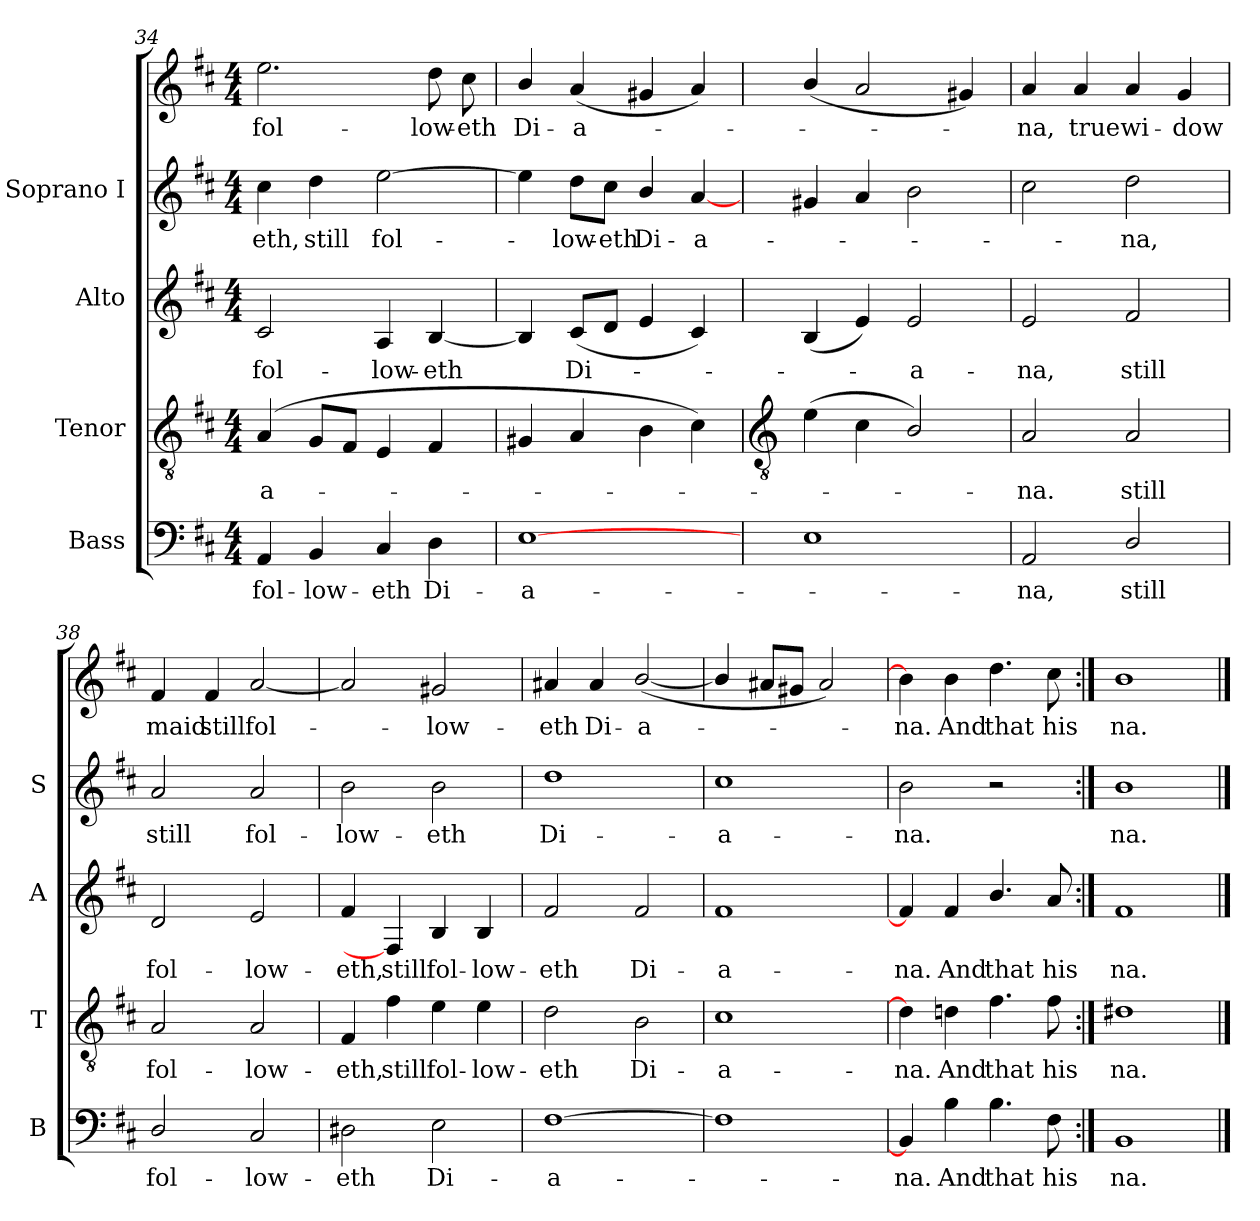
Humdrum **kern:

**kern	**text	**kern	**text	**kern	**text	**kern	**text	**kern	**text
*part4	*part4	*part3	*part3	*part2	*part2	*part1	*part1	*part1	*part1
*staff5	*staff5	*staff4	*staff4	*staff3	*staff3	*staff2	*staff2	*staff1	*staff1
*I"Bass	*	*I"Tenor	*	*I"Alto	*	*I"Soprano I	*	*	*
*I'B	*	*I'T	*	*I'A	*	*I'S	*	*	*
*clefF4	*	*clefGv2	*	*clefG2	*	*clefG2	*	*clefG2	*
*k[f#c#]	*	*k[f#c#]	*	*k[f#c#]	*	*k[f#c#]	*	*k[f#c#]	*
*D:	*	*D:	*	*D:	*	*D:	*	*D:	*
*M4/4	*	*M4/4	*	*M4/4	*	*M4/4	*	*M4/4	*
=34	=34	=34	=34	=34	=34	=34	=34	=34	=34
!	!LO:LY:b	!	!LO:LY:b	!	!LO:LY:b	!	!LO:LY:b	!	!LO:LY:b
4AA	fol-	(>4A	-a-	2c#	fol-	4cc#	eth,	2.ee	-fol-
!	!LO:LY:b	!	!	!	!	!	!LO:LY:b	!	!
4BB	-low-	8GL	.	.	.	4dd	still	.	.
.	.	8F#J	.	.	.	.	.	.	.
!	!LO:LY:b	!	!	!	!LO:LY:b	!	!LO:LY:b	!	!
4C#	-eth	4E	.	4A	-low-	[2ee	fol-	.	.
!	!LO:LY:b	!	!	!	!LO:LY:b	!	!	!	!LO:LY:b
4D	Di-	4F#	.	[4B	-eth	.	.	8dd	-low-
!	!	!	!	!	!	!	!	!	!LO:LY:b
.	.	.	.	.	.	.	.	8cc#	-eth
=35	=35	=35	=35	=35	=35	=35	=35	=35	=35
!	!LO:LY:b	!	!	!	!	!	!	!	!LO:LY:b
[1E	-a-	4G#X	.	4B]	.	4ee]	.	4b/	Di-
!	!	!	!	!	!LO:LY:b	!	!LO:LY:b	!	!LO:LY:b
.	.	4A	.	(<8c#L	Di-	8dd\L	low-	(<4a	-a-
!	!	!	!	!	!	!	!LO:LY:b	!	!
.	.	.	.	8dJ	.	8cc#\J	-eth	.	.
!	!	!	!	!	!	!	!LO:LY:b	!	!
.	.	4B	.	4e	.	4b/	Di-	4g#X	.
!	!	!	!	!	!	!	!LO:LY:b	!	!
.	.	4c#)	.	4c#)	.	[4a	-a-	4a)	.
!!LO:LB:g=z
=36	=36	=36	=36	=36	=36	=36	=36	=36	=36
*	*	*clefGv2	*	*	*	*	*	*	*
1E	.	(>4e	.	(<4B	.	4g#X	.	(<4b/	.
.	.	4c#	.	4e)	.	4a	.	2a	.
!	!	!	!	!	!LO:LY:b	!	!	!	!
.	.	2B/)	.	2e	a-	2b	.	.	.
.	.	.	.	.	.	.	.	4g#X)	.
=37	=37	=37	=37	=37	=37	=37	=37	=37	=37
!	!LO:LY:b	!	!LO:LY:b	!	!LO:LY:b	!	!	!	!LO:LY:b
2AA	na,	2A	na.	2e	-na,	2cc#	.	4a	na,
!	!	!	!	!	!	!	!	!	!LO:LY:b
.	.	.	.	.	.	.	.	4a	true
!	!LO:LY:b	!	!LO:LY:b	!	!LO:LY:b	!	!LO:LY:b	!	!LO:LY:b
2D/	still	2A	still	2f#	still	2dd	na,	4a	wi-
!	!	!	!	!	!	!	!	!	!LO:LY:b
.	.	.	.	.	.	.	.	4g	-dow
=38	=38	=38	=38	=38	=38	=38	=38	=38	=38
!	!LO:LY:b	!	!LO:LY:b	!	!LO:LY:b	!	!LO:LY:b	!	!LO:LY:b
2D/	fol-	2A	fol-	2d	fol-	2a	still	4f#	maid
!	!	!	!	!	!	!	!	!	!LO:LY:b
.	.	.	.	.	.	.	.	4f#	still
!	!LO:LY:b	!	!LO:LY:b	!	!LO:LY:b	!	!LO:LY:b	!	!LO:LY:b
2C#	-low-	2A	-low-	2e	-low-	2a	fol-	[2a	fol-
=39	=39	=39	=39	=39	=39	=39	=39	=39	=39
!	!LO:LY:b	!	!LO:LY:b	!	!LO:LY:b	!	!LO:LY:b	!	!
2D#X	-eth	4F#	-eth,	4f#	-eth,	2b	-low-	2a]	.
!	!	!	!LO:LY:b	!	!LO:LY:b	!	!	!	!
.	.	4f#	still	4F#]	still	.	.	.	.
!	!LO:LY:b	!	!LO:LY:b	!	!LO:LY:b	!	!LO:LY:b	!	!LO:LY:b
2E	Di-	4e	fol-	4B	fol-	2b	-eth	2g#X	-low-
!	!	!	!LO:LY:b	!	!LO:LY:b	!	!	!	!
.	.	4e	-low-	4B	-low-	.	.	.	.
=40	=40	=40	=40	=40	=40	=40	=40	=40	=40
!	!LO:LY:b	!	!LO:LY:b	!	!LO:LY:b	!	!LO:LY:b	!	!LO:LY:b
[1F#	-a-	2d	-eth	2f#	-eth	1dd	Di-	4a#X	eth
!	!	!	!	!	!	!	!	!	!LO:LY:b
.	.	.	.	.	.	.	.	4a#	Di-
!	!	!	!LO:LY:b	!	!LO:LY:b	!	!	!	!LO:LY:b
.	.	2B	Di-	2f#	Di-	.	.	(<[2b/	-a-
=41	=41	=41	=41	=41	=41	=41	=41	=41	=41
!	!	!	!LO:LY:b	!	!LO:LY:b	!	!LO:LY:b	!	!
1F#]	.	1c#	-a-	1f#	-a-	1cc#	-a-	4b/]	.
.	.	.	.	.	.	.	.	8a#XL	.
.	.	.	.	.	.	.	.	8g#XJ	.
.	.	.	.	.	.	.	.	2a#)	.
=42	=42	=42	=42	=42	=42	=42	=42	=42	=42
!	!LO:LY:b	!	!LO:LY:b	!	!LO:LY:b	!	!LO:LY:b	!	!LO:LY:b
4BB]	na.	4d#]	-na.	4f#]	-na.	2b	na.	4b]	-na.
!	!LO:LY:b	!	!LO:LY:b	!	!LO:LY:b	!	!	!	!LO:LY:b
4B	And	4dn	And	4f#	And	.	.	4b	And
!	!LO:LY:b	!	!LO:LY:b	!	!LO:LY:b	!	!	!	!LO:LY:b
4.B	that	4.f#	that	4.b/	that	2r	.	4.dd	that
!	!LO:LY:b	!	!LO:LY:b	!	!LO:LY:b	!	!	!	!LO:LY:b
8F#	his	8f#	his	8a	his	.	.	8cc#	his
=43:|!	=43:|!	=43:|!	=43:|!	=43:|!	=43:|!	=43:|!	=43:|!	=43:|!	=43:|!
!	!LO:LY:b	!	!LO:LY:b	!	!LO:LY:b	!	!LO:LY:b	!	!LO:LY:b
1BB	-na.	1d#X	-na.	1f#	-na.	1b	-na.	1b	-na.
==	==	==	==	==	==	==	==	==	==
*-	*-	*-	*-	*-	*-	*-	*-	*-	*-
